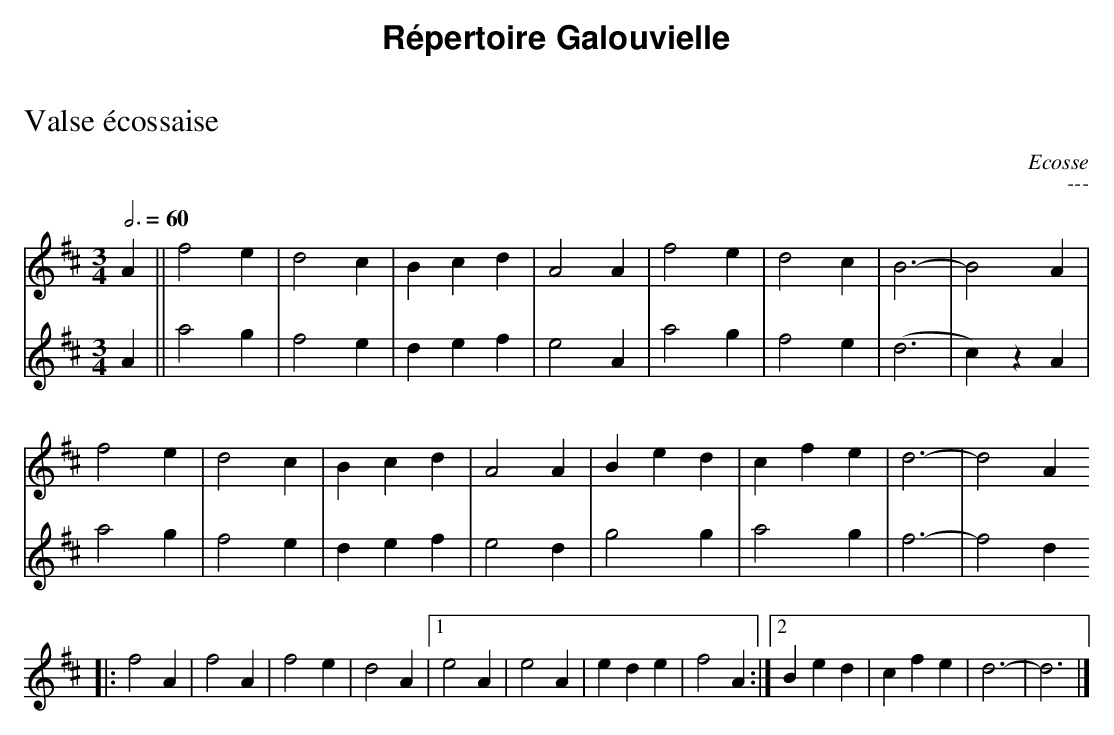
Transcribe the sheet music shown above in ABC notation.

X:1
T:Valse écossaise
C:Ecosse
Q:3/4=60
M:3/4
L:1/8
K:D
V:1
A2||f4e2|d4c2|B2c2d2|A4A2|f4e2|d4c2|B6-|B4A2|
f4e2|d4c2|B2c2d2|A4A2|B2e2d2|c2f2e2|d6-|d4A2
|:f4A2|f4A2|f4e2|d4A2|[1e4A2|e4A2|e2d2e2|f4A2:|[2B2e2d2|c2f2e2|d6-|d6|]
V:2
A2||a4g2|f4e2|d2e2f2|e4A2|a4g2|f4e2|(d6|
c2)z2A2|a4g2|f4e2|d2e2f2|e4d2|g4g2|a4g2|f6-|f4d2|:|]
